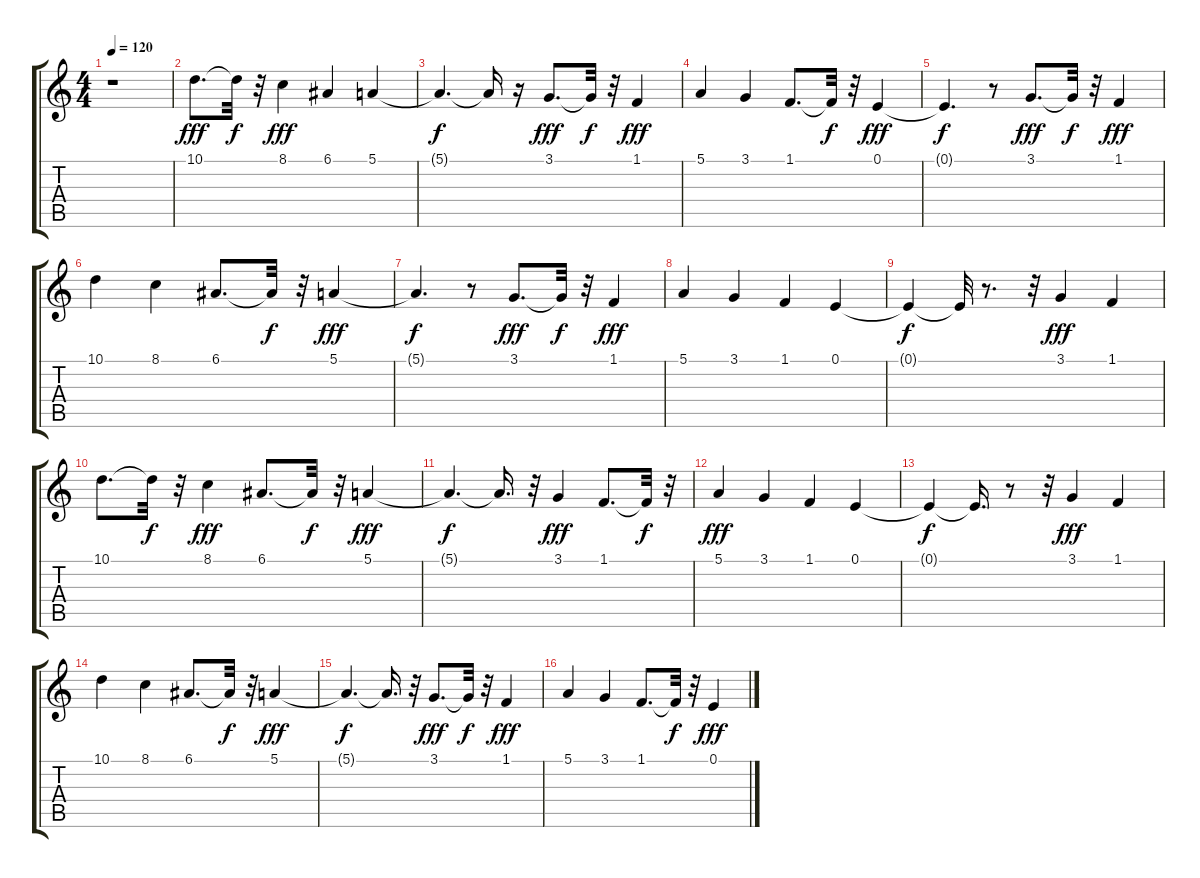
\track "" {instrument fx5brightness}
\staff {score tabs}
\tuning (E4 B3 G3 D3 A2 E2) {hide}
\ts (4 4)
\tempo 120
\clef g2
\ks c
r.1{dy fff} |
10.1.8{d} 10.1{t}.32{dy f} r.32 8.1.4{dy fff} 6.1.4 5.1.4 |
5.1{t}.4{d dy f} 5.1{t}.16 r.16 3.1.8{d dy fff} 3.1{t}.32{dy f} r.32 1.1.4{dy fff} |
5.1.4 3.1.4 1.1.8{d} 1.1{t}.32{dy f} r.32 0.1.4{dy fff} |
0.1{t}.4{d dy f} r.8 3.1.8{d dy fff} 3.1{t}.32{dy f} r.32 1.1.4{dy fff} |
10.1.4 8.1.4 6.1.8{d} 6.1{t}.32{dy f} r.32 5.1.4{dy fff} |
5.1{t}.4{d dy f} r.8 3.1.8{d dy fff} 3.1{t}.32{dy f} r.32 1.1.4{dy fff} |
5.1.4 3.1.4 1.1.4 0.1.4 |
0.1{t}.4{dy f} 0.1{t}.32 r.8{d} r.32 3.1.4{dy fff} 1.1.4 |
10.1.8{d} 10.1{t}.32{dy f} r.32 8.1.4{dy fff} 6.1.8{d} 6.1{t}.32{dy f} r.32 5.1.4{dy fff} |
5.1{t}.4{d dy f} 5.1{t}.16{d} r.32 3.1.4{dy fff} 1.1.8{d} 1.1{t}.32{dy f} r.32 |
5.1.4{dy fff} 3.1.4 1.1.4 0.1.4 |
0.1{t}.4{dy f} 0.1{t}.16{d} r.8 r.32 3.1.4{dy fff} 1.1.4 |
10.1.4 8.1.4 6.1.8{d} 6.1{t}.32{dy f} r.32 5.1.4{dy fff} |
5.1{t}.4{d dy f} 5.1{t}.16{d} r.32 3.1.8{d dy fff} 3.1{t}.32{dy f} r.32 1.1.4{dy fff} |
5.1.4 3.1.4 1.1.8{d} 1.1{t}.32{dy f} r.32 0.1.4{dy fff}
